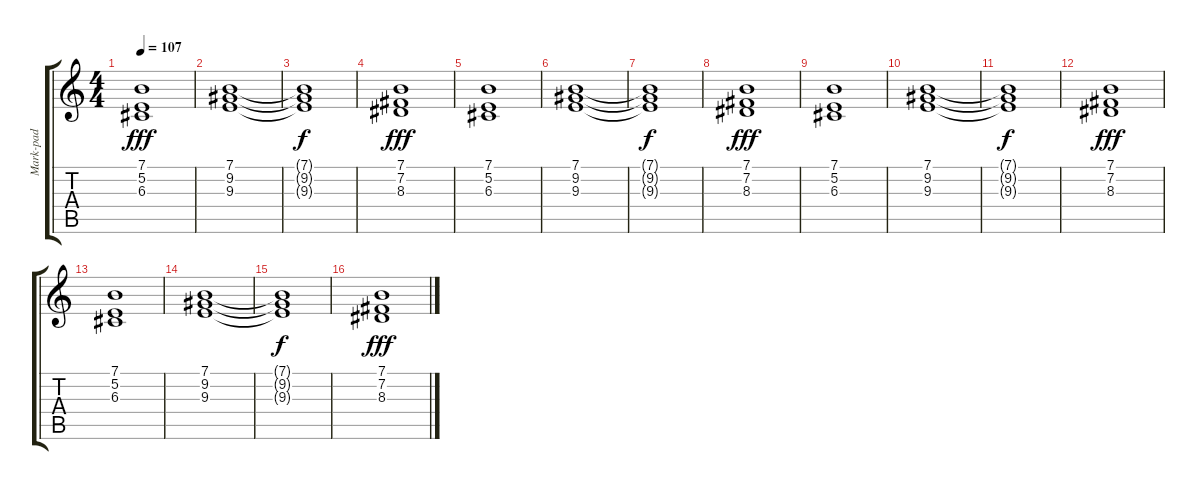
\track ("Mark-pad" "Mark-pad") {instrument pad2warm}
\staff {score tabs}
\tuning (E4 B3 G3 D3 A2 E2) {hide}
\ts (4 4)
\tempo 107
\clef g2
\ks c
(7.1 5.2 6.3).1{dy fff} |
(7.1 9.2 9.3).1 |
(7.1{t} 9.2{t} 9.3{t}).1{dy f} |
(7.1 7.2 8.3).1{dy fff} |
(7.1 5.2 6.3).1 |
(7.1 9.2 9.3).1 |
(7.1{t} 9.2{t} 9.3{t}).1{dy f} |
(7.1 7.2 8.3).1{dy fff} |
(7.1 5.2 6.3).1 |
(7.1 9.2 9.3).1 |
(7.1{t} 9.2{t} 9.3{t}).1{dy f} |
(7.1 7.2 8.3).1{dy fff} |
(7.1 5.2 6.3).1 |
(7.1 9.2 9.3).1 |
(7.1{t} 9.2{t} 9.3{t}).1{dy f} |
(7.1 7.2 8.3).1{dy fff volume 7}
